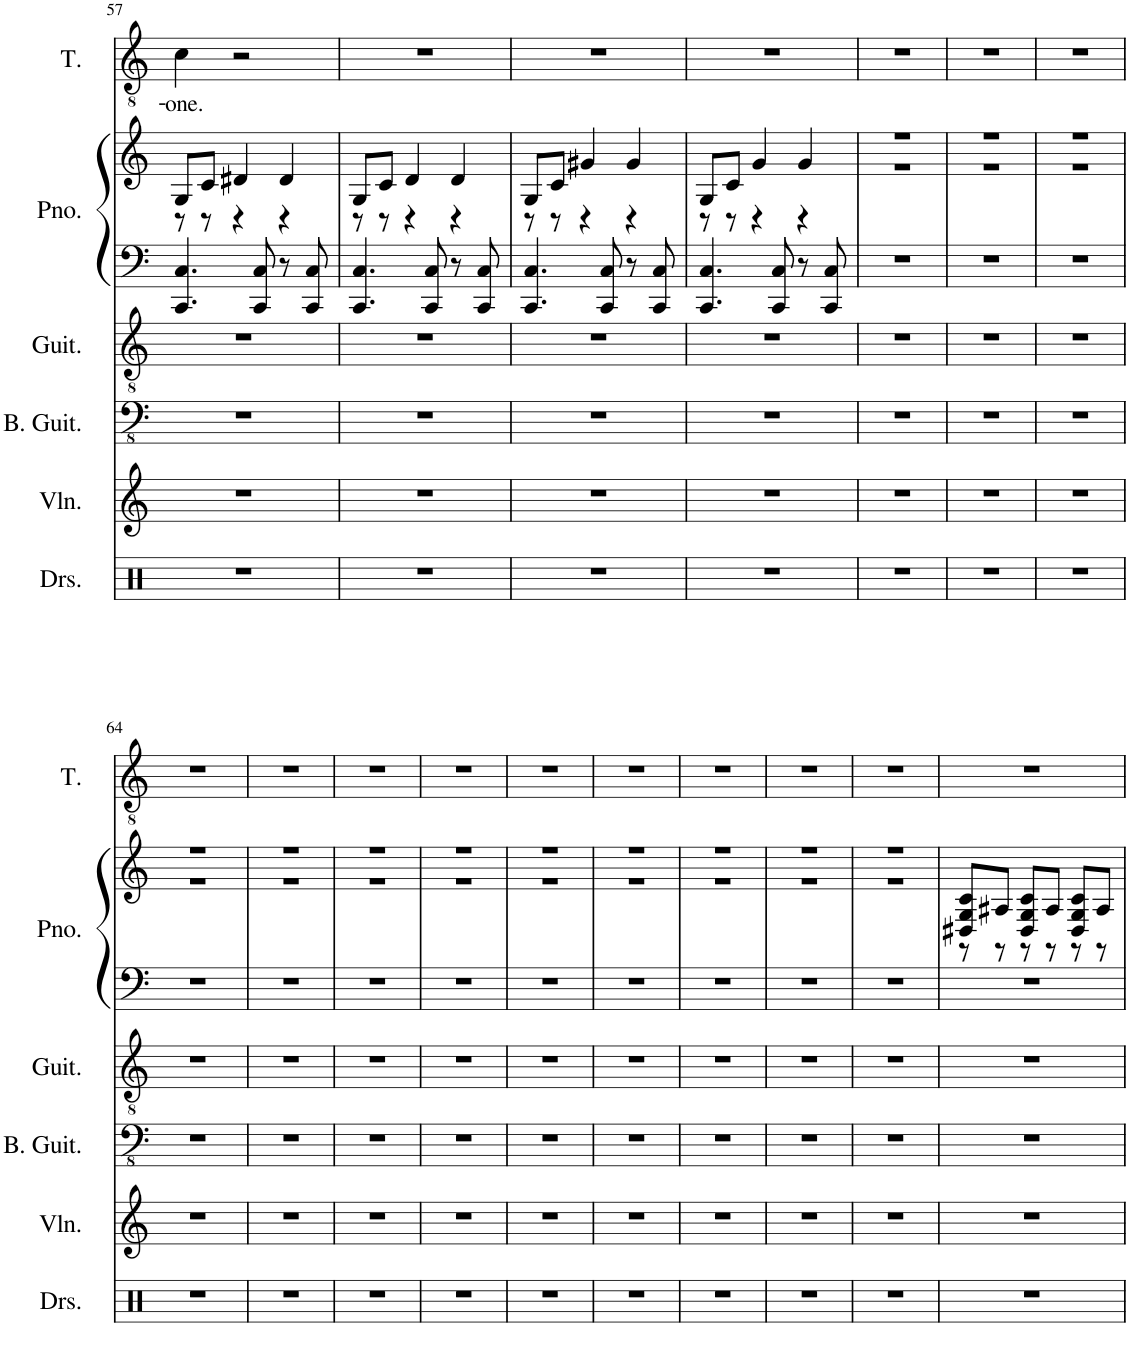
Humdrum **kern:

**kern	**kern	**kern	**kern	**kern	**kern	**kern	**text
*part6	*part5	*part4	*part3	*part2	*part2	*part1	*part1
*staff7	*staff6	*staff5	*staff4	*staff3	*staff2	*staff1	*staff1
*I"Drumset	*I"Violin	*I"Bass Guitar	*I"Guitar	*I"Piano	*	*I"Tenor	*
*I'Drs.	*I'Vln.	*I'B. Guit.	*I'Guit.	*I'Pno.	*	*I'T.	*
!!LO:PB:g=z
*clefX	*clefG2	*clefFv4	*clefGv2	*clefF4	*clefG2	*clefGv2	*
*k[]	*k[]	*k[]	*k[]	*k[]	*k[]	*k[]	*
*M3/4	*M3/4	*M3/4	*M3/4	*M3/4	*M3/4	*M3/4	*
=57	=57	=57	=57	=57	=57	=57	=57
*	*	*	*	*	*^	*	*
!	!	!	!	!	!	!	!	!LO:LY:b
2.r	2.r	2.r	2.r	4.CC/ 4.C/	8G/L	8r	4c\	-one.
.	.	.	.	.	8c/J	8r	.	.
.	.	.	.	.	4d#X/	4r	2r	.
.	.	.	.	8CC/ 8C/	.	.	.	.
.	.	.	.	8r	4d#/	4r	.	.
.	.	.	.	8CC/ 8C/	.	.	.	.
=58	=58	=58	=58	=58	=58	=58	=58	=58
2.r	2.r	2.r	2.r	4.CC/ 4.C/	8G/L	8r	2.r	.
.	.	.	.	.	8c/J	8r	.	.
.	.	.	.	.	4d/	4r	.	.
.	.	.	.	8CC/ 8C/	.	.	.	.
.	.	.	.	8r	4d/	4r	.	.
.	.	.	.	8CC/ 8C/	.	.	.	.
=59	=59	=59	=59	=59	=59	=59	=59	=59
2.r	2.r	2.r	2.r	4.CC/ 4.C/	8G/L	8r	2.r	.
.	.	.	.	.	8c/J	8r	.	.
.	.	.	.	.	4g#X/	4r	.	.
.	.	.	.	8CC/ 8C/	.	.	.	.
.	.	.	.	8r	4g#/	4r	.	.
.	.	.	.	8CC/ 8C/	.	.	.	.
=60	=60	=60	=60	=60	=60	=60	=60	=60
2.r	2.r	2.r	2.r	4.CC/ 4.C/	8G/L	8r	2.r	.
.	.	.	.	.	8c/J	8r	.	.
.	.	.	.	.	4g/	4r	.	.
.	.	.	.	8CC/ 8C/	.	.	.	.
.	.	.	.	8r	4g/	4r	.	.
.	.	.	.	8CC/ 8C/	.	.	.	.
=61	=61	=61	=61	=61	=61	=61	=61	=61
2.r	2.r	2.r	2.r	2.r	2.r	2.r	2.r	.
=62	=62	=62	=62	=62	=62	=62	=62	=62
2.r	2.r	2.r	2.r	2.r	2.r	2.r	2.r	.
=63	=63	=63	=63	=63	=63	=63	=63	=63
2.r	2.r	2.r	2.r	2.r	2.r	2.r	2.r	.
!!LO:LB:g=z
=64	=64	=64	=64	=64	=64	=64	=64	=64
2.r	2.r	2.r	2.r	2.r	2.r	2.r	2.r	.
=65	=65	=65	=65	=65	=65	=65	=65	=65
2.r	2.r	2.r	2.r	2.r	2.r	2.r	2.r	.
=66	=66	=66	=66	=66	=66	=66	=66	=66
2.r	2.r	2.r	2.r	2.r	2.r	2.r	2.r	.
=67	=67	=67	=67	=67	=67	=67	=67	=67
2.r	2.r	2.r	2.r	2.r	2.r	2.r	2.r	.
=68	=68	=68	=68	=68	=68	=68	=68	=68
2.r	2.r	2.r	2.r	2.r	2.r	2.r	2.r	.
=69	=69	=69	=69	=69	=69	=69	=69	=69
2.r	2.r	2.r	2.r	2.r	2.r	2.r	2.r	.
=70	=70	=70	=70	=70	=70	=70	=70	=70
2.r	2.r	2.r	2.r	2.r	2.r	2.r	2.r	.
=71	=71	=71	=71	=71	=71	=71	=71	=71
2.r	2.r	2.r	2.r	2.r	2.r	2.r	2.r	.
=72	=72	=72	=72	=72	=72	=72	=72	=72
2.r	2.r	2.r	2.r	2.r	2.r	2.r	2.r	.
=73	=73	=73	=73	=73	=73	=73	=73	=73
2.r	2.r	2.r	2.r	2.r	8D#X/ 8G/ 8c/L	8r	2.r	.
.	.	.	.	.	8A#X/J	8r	.	.
.	.	.	.	.	8D#/ 8G/ 8c/L	8r	.	.
.	.	.	.	.	8A#/J	8r	.	.
.	.	.	.	.	8D#/ 8G/ 8c/L	8r	.	.
.	.	.	.	.	8A#/J	8r	.	.
*	*	*	*	*	*v	*v	*	*
=	=	=	=	=	=	=	=
*-	*-	*-	*-	*-	*-	*-	*-
